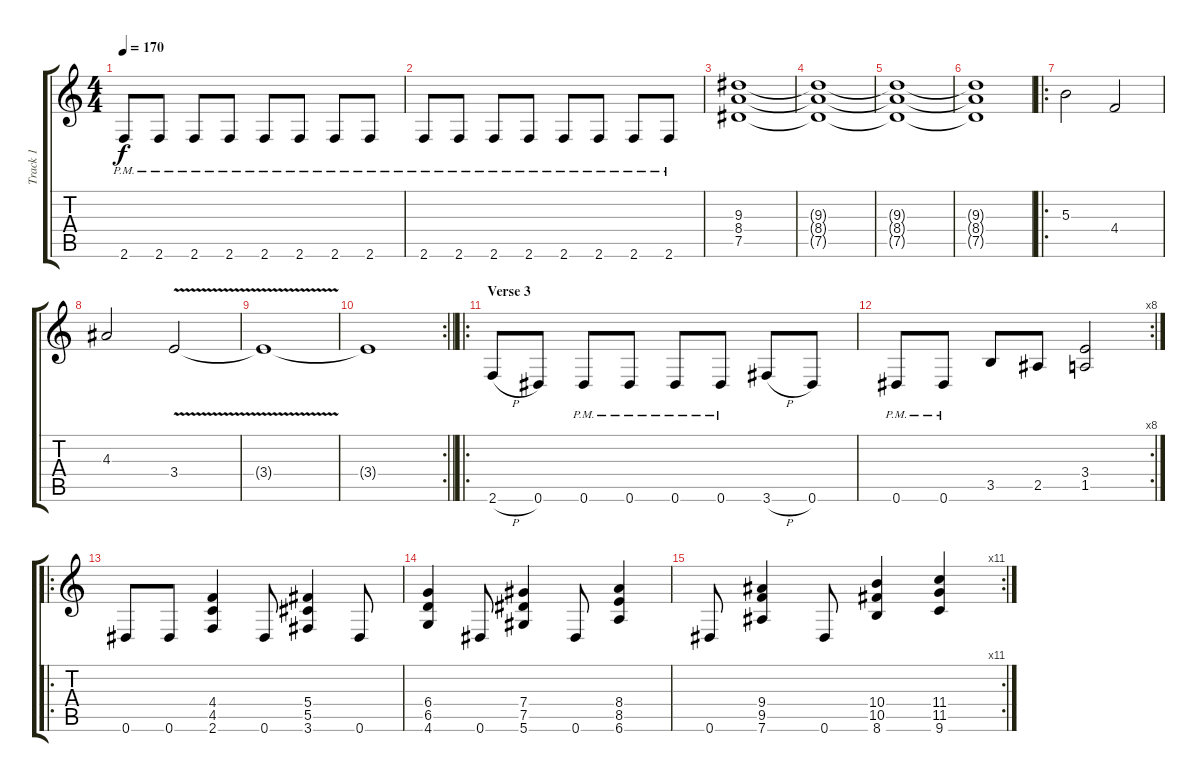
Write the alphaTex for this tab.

\track ("Track 1" "Track 1") {instrument distortionguitar}
\staff {score tabs}
\tuning (Eb4 Bb3 Gb3 Db3 Ab2 Eb2) {hide}
\ts (4 4)
\tempo 170
\clef g2
\ks c
2.6{pm}.8{dy f} 2.6{pm}.8 2.6{pm}.8 2.6{pm}.8 2.6{pm}.8 2.6{pm}.8 2.6{pm}.8 2.6{pm}.8 |
2.6{pm}.8 2.6{pm}.8 2.6{pm}.8 2.6{pm}.8 2.6{pm}.8 2.6{pm}.8 2.6{pm}.8 2.6{pm}.8 |
(9.3 8.4 7.5).1 |
(9.3{t} 8.4{t} 7.5{t}).1 |
(9.3{t} 8.4{t} 7.5{t}).1 |
(9.3{t} 8.4{t} 7.5{t}).1 |
\ro
5.3.2 4.4.2 |
4.3.2 3.4{v}.2 |
3.4{t}.1 |
\rc 2
\barLineRight lightlight
3.4{t}.1 |
\ro
\section ("" "Verse 3")
2.6{h}.8 0.6.8 0.6{pm}.8 0.6{pm}.8 0.6{pm}.8 0.6{pm}.8 3.6{h}.8 0.6.8 |
\rc 8
0.6{pm}.8 0.6{pm}.8 3.5.8 2.5.8 (3.4 1.5).2 |
\ro
0.6.8 0.6.8 (4.4 4.5 2.6).4 0.6.8 (5.4 5.5 3.6).4 0.6.8 |
(6.4 6.5 4.6).4 0.6.8 (7.4 7.5 5.6).4 0.6.8 (8.4 8.5 6.6).4 |
\rc 11
0.6.8 (9.4 9.5 7.6).4 0.6.8 (10.4 10.5 8.6).4 (11.4 11.5 9.6).4
